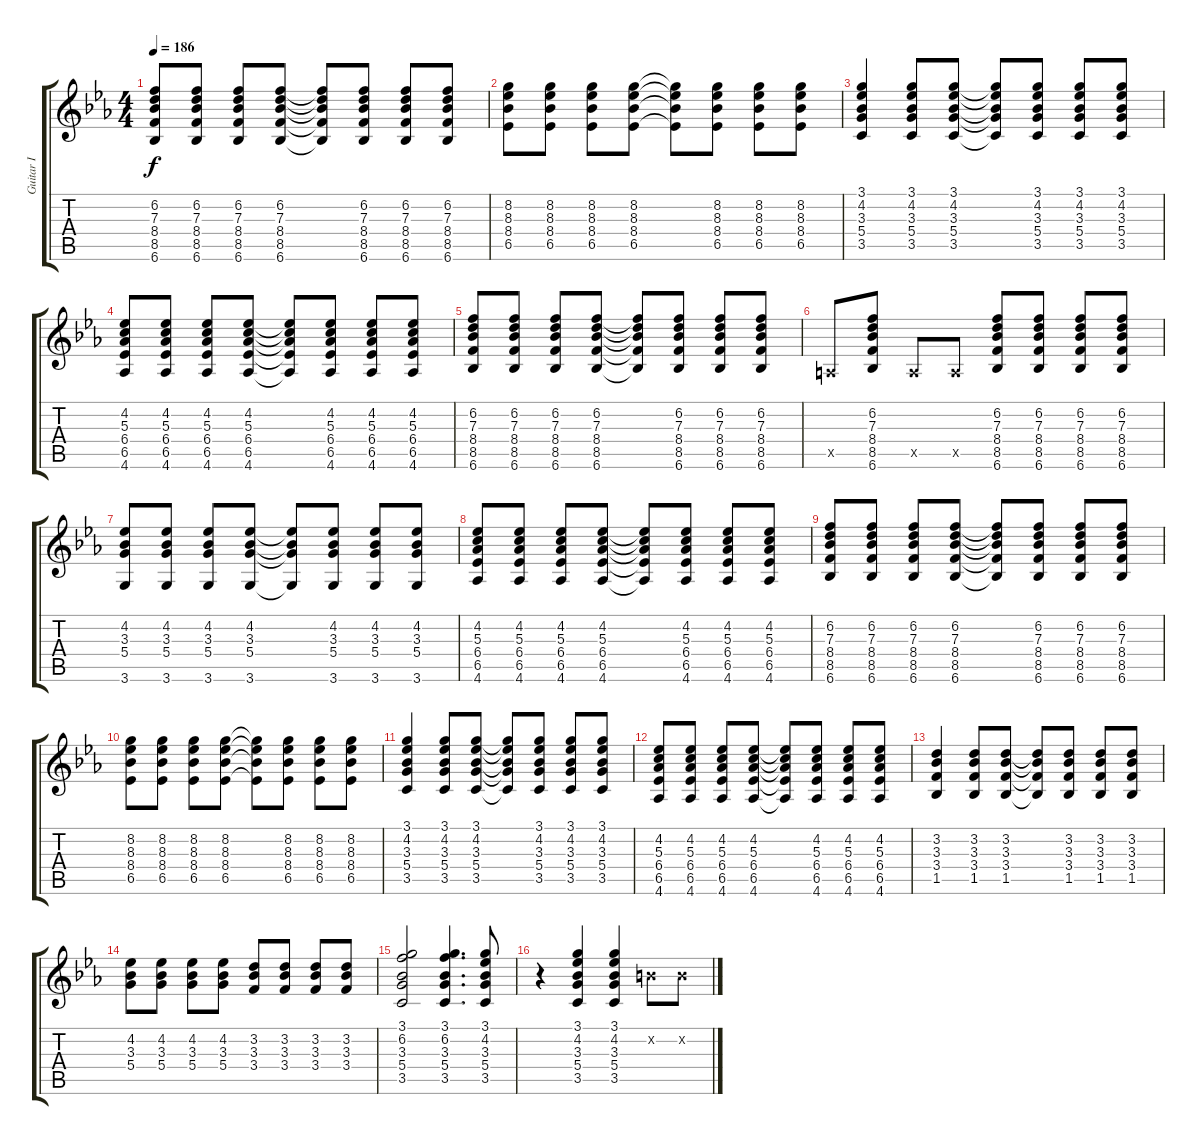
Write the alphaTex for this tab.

\track ("Guitar Ⅰ" "Guitar Ⅰ") {instrument distortionguitar}
\staff {score tabs}
\tuning (E4 B3 G3 D3 A2 E2) {hide}
\ts (4 4)
\tempo 186
\clef g2
\ks eb
(6.2 7.3 8.4 8.5 6.6).8{dy f} (6.2 7.3 8.4 8.5 6.6).8 (6.2 7.3 8.4 8.5 6.6).8 (6.2 7.3 8.4 8.5 6.6).8 (6.2{t} 7.3{t} 8.4{t} 8.5{t} 6.6{t}).8 (6.2 7.3 8.4 8.5 6.6).8 (6.2 7.3 8.4 8.5 6.6).8 (6.2 7.3 8.4 8.5 6.6).8 |
(8.2 8.3 8.4 6.5).8 (8.2 8.3 8.4 6.5).8 (8.2 8.3 8.4 6.5).8 (8.2 8.3 8.4 6.5).8 (8.2{t} 8.3{t} 8.4{t} 6.5{t}).8 (8.2 8.3 8.4 6.5).8 (8.2 8.3 8.4 6.5).8 (8.2 8.3 8.4 6.5).8 |
(3.1 4.2 3.3 5.4 3.5).4 (3.1 4.2 3.3 5.4 3.5).8 (3.1 4.2 3.3 5.4 3.5).8 (3.1{t} 4.2{t} 3.3{t} 5.4{t} 3.5{t}).8 (3.1 4.2 3.3 5.4 3.5).8 (3.1 4.2 3.3 5.4 3.5).8 (3.1 4.2 3.3 5.4 3.5).8 |
(4.2 5.3 6.4 6.5 4.6).8 (4.2 5.3 6.4 6.5 4.6).8 (4.2 5.3 6.4 6.5 4.6).8 (4.2 5.3 6.4 6.5 4.6).8 (4.2{t} 5.3{t} 6.4{t} 6.5{t} 4.6{t}).8 (4.2 5.3 6.4 6.5 4.6).8 (4.2 5.3 6.4 6.5 4.6).8 (4.2 5.3 6.4 6.5 4.6).8 |
(6.2 7.3 8.4 8.5 6.6).8 (6.2 7.3 8.4 8.5 6.6).8 (6.2 7.3 8.4 8.5 6.6).8 (6.2 7.3 8.4 8.5 6.6).8 (6.2{t} 7.3{t} 8.4{t} 8.5{t} 6.6{t}).8 (6.2 7.3 8.4 8.5 6.6).8 (6.2 7.3 8.4 8.5 6.6).8 (6.2 7.3 8.4 8.5 6.6).8 |
0.5{x}.8 (6.2 7.3 8.4 8.5 6.6).8 0.5{x}.8 0.5{x}.8 (6.2 7.3 8.4 8.5 6.6).8 (6.2 7.3 8.4 8.5 6.6).8 (6.2 7.3 8.4 8.5 6.6).8 (6.2 7.3 8.4 8.5 6.6).8 |
(4.2 3.3 5.4 3.6).8 (4.2 3.3 5.4 3.6).8 (4.2 3.3 5.4 3.6).8 (4.2 3.3 5.4 3.6).8 (4.2{t} 3.3{t} 5.4{t} 3.6{t}).8 (4.2 3.3 5.4 3.6).8 (4.2 3.3 5.4 3.6).8 (4.2 3.3 5.4 3.6).8 |
(4.2 5.3 6.4 6.5 4.6).8 (4.2 5.3 6.4 6.5 4.6).8 (4.2 5.3 6.4 6.5 4.6).8 (4.2 5.3 6.4 6.5 4.6).8 (4.2{t} 5.3{t} 6.4{t} 6.5{t} 4.6{t}).8 (4.2 5.3 6.4 6.5 4.6).8 (4.2 5.3 6.4 6.5 4.6).8 (4.2 5.3 6.4 6.5 4.6).8 |
(6.2 7.3 8.4 8.5 6.6).8 (6.2 7.3 8.4 8.5 6.6).8 (6.2 7.3 8.4 8.5 6.6).8 (6.2 7.3 8.4 8.5 6.6).8 (6.2{t} 7.3{t} 8.4{t} 8.5{t} 6.6{t}).8 (6.2 7.3 8.4 8.5 6.6).8 (6.2 7.3 8.4 8.5 6.6).8 (6.2 7.3 8.4 8.5 6.6).8 |
(8.2 8.3 8.4 6.5).8 (8.2 8.3 8.4 6.5).8 (8.2 8.3 8.4 6.5).8 (8.2 8.3 8.4 6.5).8 (8.2{t} 8.3{t} 8.4{t} 6.5{t}).8 (8.2 8.3 8.4 6.5).8 (8.2 8.3 8.4 6.5).8 (8.2 8.3 8.4 6.5).8 |
(3.1 4.2 3.3 5.4 3.5).4 (3.1 4.2 3.3 5.4 3.5).8 (3.1 4.2 3.3 5.4 3.5).8 (3.1{t} 4.2{t} 3.3{t} 5.4{t} 3.5{t}).8 (3.1 4.2 3.3 5.4 3.5).8 (3.1 4.2 3.3 5.4 3.5).8 (3.1 4.2 3.3 5.4 3.5).8 |
(4.2 5.3 6.4 6.5 4.6).8 (4.2 5.3 6.4 6.5 4.6).8 (4.2 5.3 6.4 6.5 4.6).8 (4.2 5.3 6.4 6.5 4.6).8 (4.2{t} 5.3{t} 6.4{t} 6.5{t} 4.6{t}).8 (4.2 5.3 6.4 6.5 4.6).8 (4.2 5.3 6.4 6.5 4.6).8 (4.2 5.3 6.4 6.5 4.6).8 |
(3.2 3.3 3.4 1.5).4 (3.2 3.3 3.4 1.5).8 (3.2 3.3 3.4 1.5).8 (3.2{t} 3.3{t} 3.4{t} 1.5{t}).8 (3.2 3.3 3.4 1.5).8 (3.2 3.3 3.4 1.5).8 (3.2 3.3 3.4 1.5).8 |
(4.2 3.3 5.4).8 (4.2 3.3 5.4).8 (4.2 3.3 5.4).8 (4.2 3.3 5.4).8 (3.2 3.3 3.4).8 (3.2 3.3 3.4).8 (3.2 3.3 3.4).8 (3.2 3.3 3.4).8 |
(3.1 6.2 3.3 5.4 3.5).2 (3.1 6.2 3.3 5.4 3.5).4{d} (3.1 4.2 3.3 5.4 3.5).8 |
r.4 (3.1 4.2 3.3 5.4 3.5).4 (3.1 4.2 3.3 5.4 3.5).4 0.2{x}.8 0.2{x}.8
